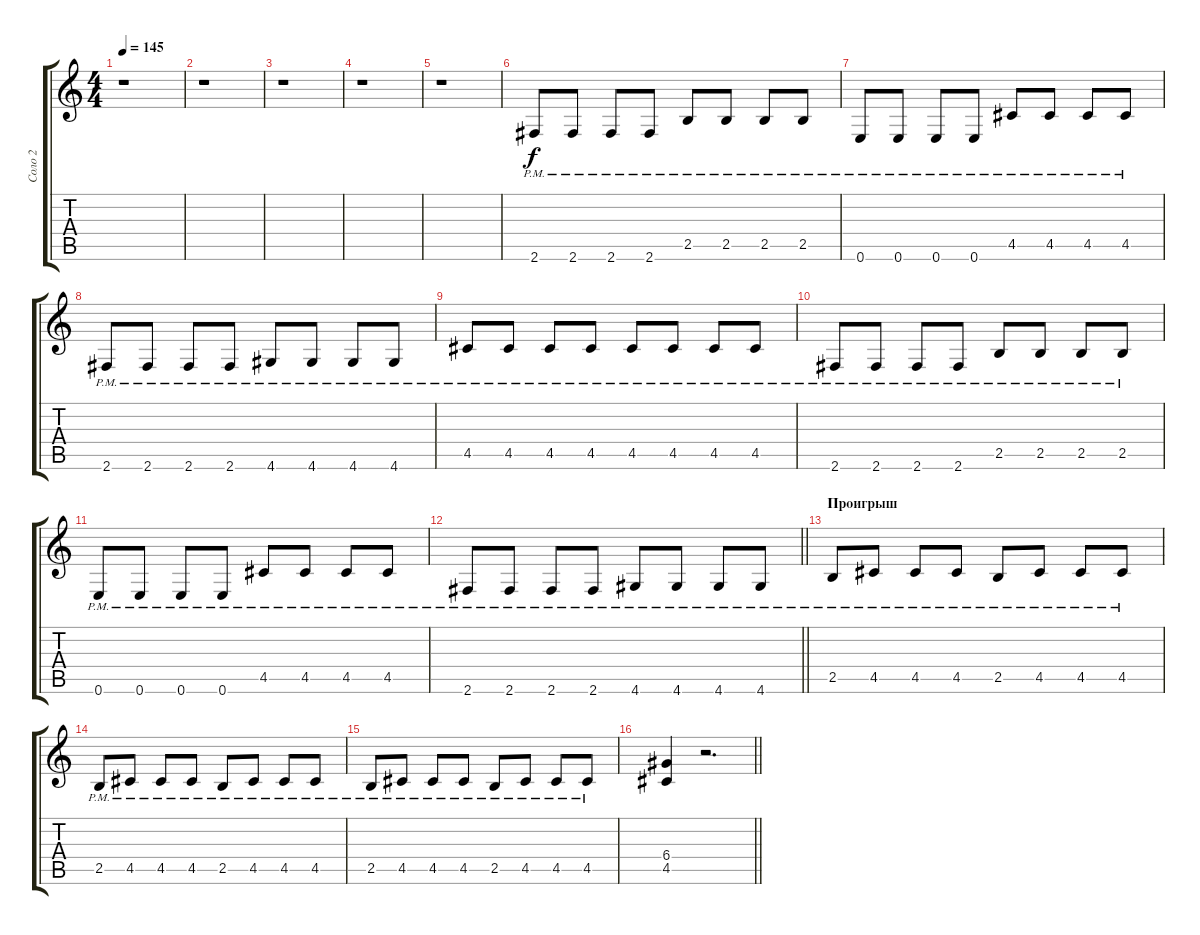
\track ("Соло 2" "Соло 2") {instrument overdrivenguitar}
\staff {score tabs}
\tuning (E4 B3 G3 D3 A2 E2) {hide}
\ts (4 4)
\tempo 145
\clef g2
\ks c
r.1{dy f} |
r.1 |
r.1 |
r.1 |
r.1 |
2.6{pm}.8 2.6{pm}.8 2.6{pm}.8 2.6{pm}.8 2.5{pm}.8 2.5{pm}.8 2.5{pm}.8 2.5{pm}.8 |
0.6{pm}.8 0.6{pm}.8 0.6{pm}.8 0.6{pm}.8 4.5{pm}.8 4.5{pm}.8 4.5{pm}.8 4.5{pm}.8 |
2.6{pm}.8 2.6{pm}.8 2.6{pm}.8 2.6{pm}.8 4.6{pm}.8 4.6{pm}.8 4.6{pm}.8 4.6{pm}.8 |
4.5{pm}.8 4.5{pm}.8 4.5{pm}.8 4.5{pm}.8 4.5{pm}.8 4.5{pm}.8 4.5{pm}.8 4.5{pm}.8 |
2.6{pm}.8 2.6{pm}.8 2.6{pm}.8 2.6{pm}.8 2.5{pm}.8 2.5{pm}.8 2.5{pm}.8 2.5{pm}.8 |
0.6{pm}.8 0.6{pm}.8 0.6{pm}.8 0.6{pm}.8 4.5{pm}.8 4.5{pm}.8 4.5{pm}.8 4.5{pm}.8 |
\barLineRight lightlight
2.6{pm}.8 2.6{pm}.8 2.6{pm}.8 2.6{pm}.8 4.6{pm}.8 4.6{pm}.8 4.6{pm}.8 4.6{pm}.8 |
\section ("" "Проигрыш")
2.5{pm}.8 4.5{pm}.8 4.5{pm}.8 4.5{pm}.8 2.5{pm}.8 4.5{pm}.8 4.5{pm}.8 4.5{pm}.8 |
2.5{pm}.8 4.5{pm}.8 4.5{pm}.8 4.5{pm}.8 2.5{pm}.8 4.5{pm}.8 4.5{pm}.8 4.5{pm}.8 |
2.5{pm}.8 4.5{pm}.8 4.5{pm}.8 4.5{pm}.8 2.5{pm}.8 4.5{pm}.8 4.5{pm}.8 4.5{pm}.8 |
\barLineRight lightlight
(6.4 4.5).4 r.2{d}
